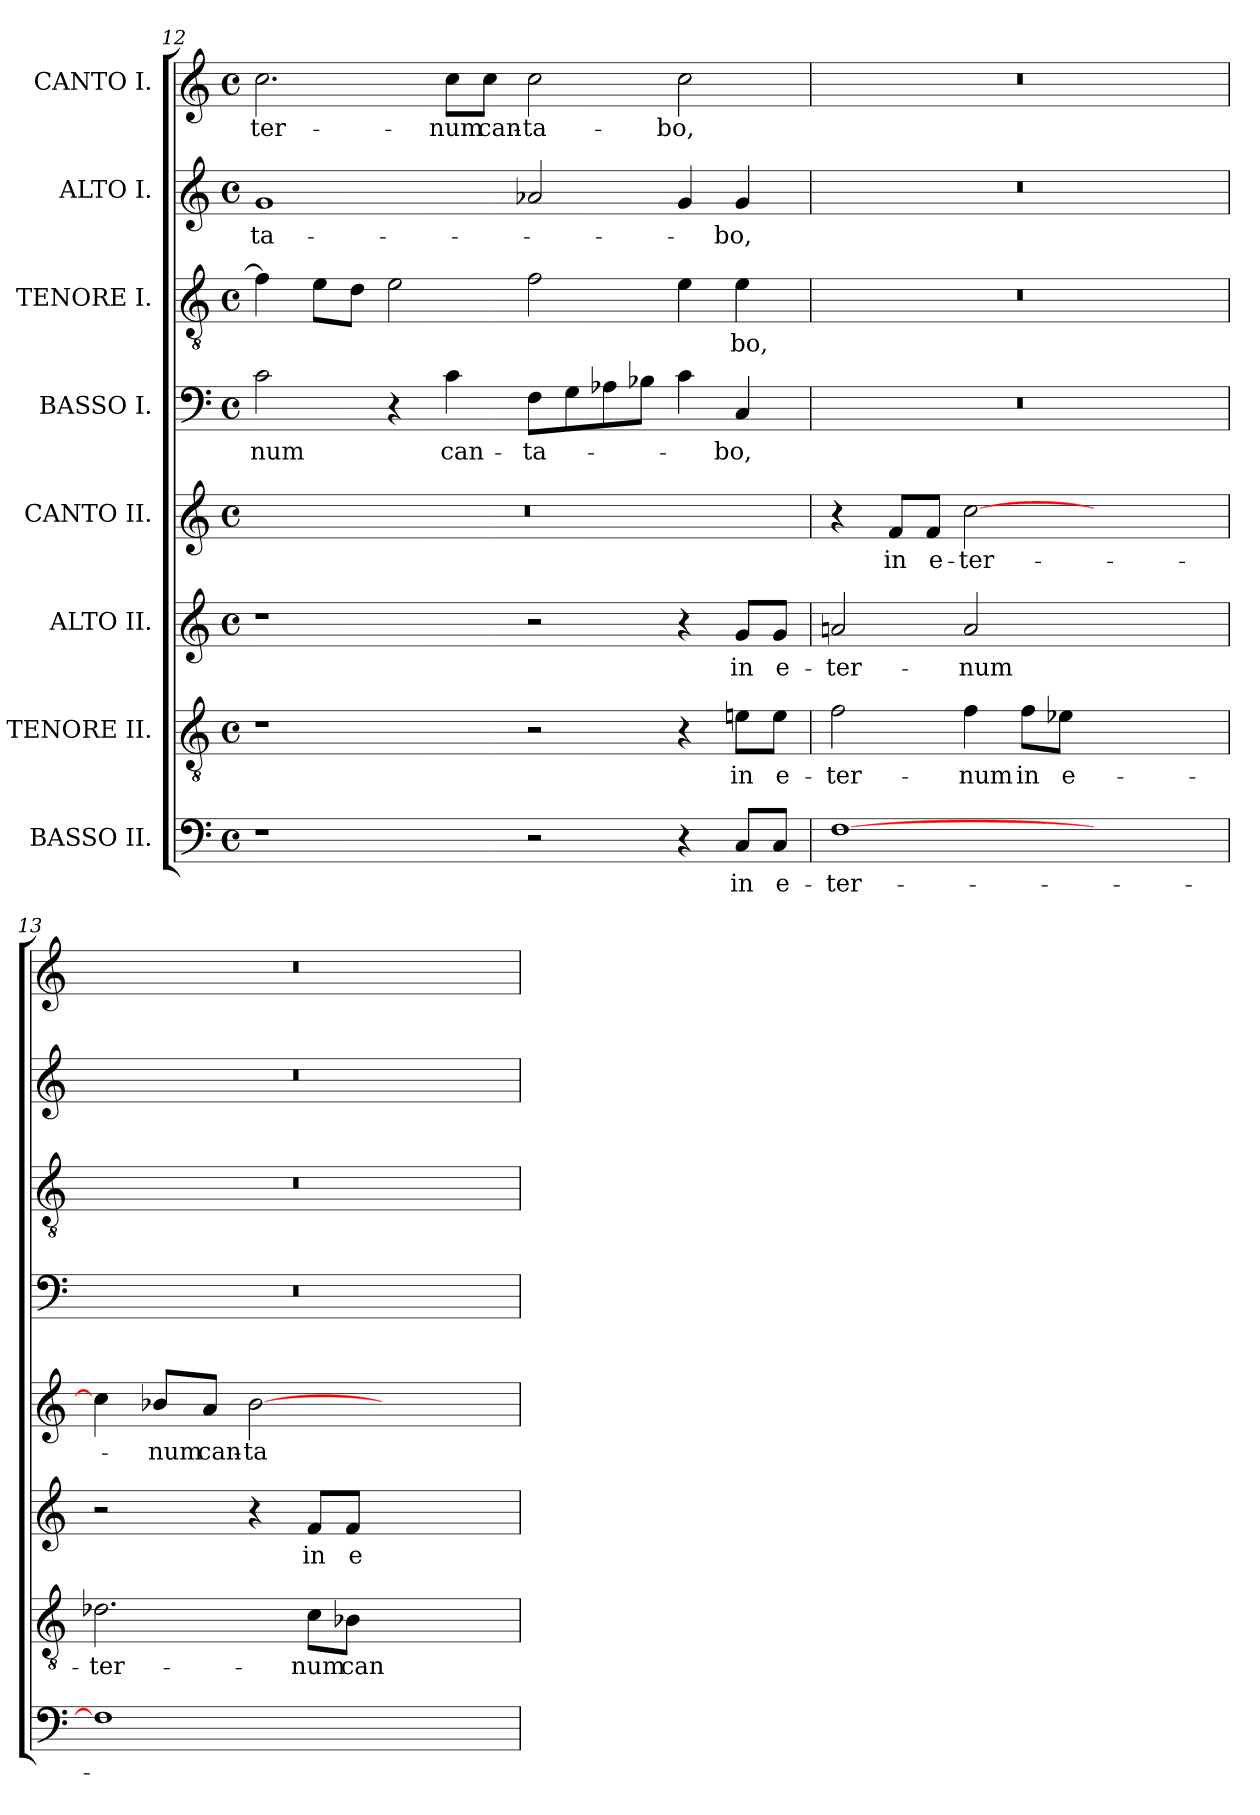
**kern	**text	**kern	**text	**kern	**text	**kern	**text	**kern	**text	**kern	**text	**kern	**text	**kern	**text
*part8	*part8	*part7	*part7	*part6	*part6	*part5	*part5	*part4	*part4	*part3	*part3	*part2	*part2	*part1	*part1
*staff8	*staff8	*staff7	*staff7	*staff6	*staff6	*staff5	*staff5	*staff4	*staff4	*staff3	*staff3	*staff2	*staff2	*staff1	*staff1
*I"BASSO II.	*	*I"TENORE II.	*	*I"ALTO II.	*	*I"CANTO II.	*	*I"BASSO I.	*	*I"TENORE I.	*	*I"ALTO I.	*	*I"CANTO I.	*
*clefF4	*	*clefGv2	*	*clefG2	*	*clefG2	*	*clefF4	*	*clefGv2	*	*clefG2	*	*clefG2	*
*k[]	*	*k[]	*	*k[]	*	*k[]	*	*k[]	*	*k[]	*	*k[]	*	*k[]	*
*M4/2	*	*M4/2	*	*M4/2	*	*M4/2	*	*M4/2	*	*M4/2	*	*M4/2	*	*M4/2	*
*met(c)	*	*met(c)	*	*met(c)	*	*met(c)	*	*met(c)	*	*met(c)	*	*met(c)	*	*met(c)	*
=12	=12	=12	=12	=12	=12	=12	=12	=12	=12	=12	=12	=12	=12	=12	=12
!	!	!	!	!	!	!	!	!	!LO:LY:b	!	!	!	!LO:LY:b	!	!LO:LY:b
1r	.	1r	.	1r	.	0r	.	2c\	-num	4f\]	.	1g	-ta-	2.cc\	-ter-
.	.	.	.	.	.	.	.	.	.	8e\L	.	.	.	.	.
.	.	.	.	.	.	.	.	.	.	8d\J	.	.	.	.	.
.	.	.	.	.	.	.	.	4r	.	2e\	.	.	.	.	.
!	!	!	!	!	!	!	!	!	!LO:LY:b	!	!	!	!	!	!LO:LY:b
.	.	.	.	.	.	.	.	4c\	can-	.	.	.	.	8cc\L	-num
!	!	!	!	!	!	!	!	!	!	!	!	!	!	!	!LO:LY:b
.	.	.	.	.	.	.	.	.	.	.	.	.	.	8cc\J	can-
!	!	!	!	!	!	!	!	!	!LO:LY:b	!	!	!	!	!	!LO:LY:b
2r	.	2r	.	2r	.	.	.	8F\L	-ta-	2f\	.	2a-X/	.	2cc\	-ta-
.	.	.	.	.	.	.	.	8G\	.	.	.	.	.	.	.
.	.	.	.	.	.	.	.	8A-X\	.	.	.	.	.	.	.
.	.	.	.	.	.	.	.	8B-X\J	.	.	.	.	.	.	.
!	!	!	!	!	!	!	!	!	!	!	!	!	!	!	!LO:LY:b
4r	.	4r	.	4r	.	.	.	4c\	.	4e\	.	4g/	.	2cc\	-bo,
!	!LO:LY:b	!	!LO:LY:b	!	!LO:LY:b	!	!	!	!LO:LY:b	!	!LO:LY:b	!	!LO:LY:b	!	!
8C/L	in	8en\L	in	8g/L	in	.	.	4C/	-bo,	4e\	-bo,	4g/	-bo,	.	.
!	!LO:LY:b	!	!LO:LY:b	!	!LO:LY:b	!	!	!	!	!	!	!	!	!	!
8C/J	e-	8e\J	e-	8g/J	e-	.	.	.	.	.	.	.	.	.	.
=13	=13	=13	=13	=13	=13	=13	=13	=13	=13	=13	=13	=13	=13	=13	=13
!	!LO:LY:b	!	!LO:LY:b	!	!LO:LY:b	!	!	!	!	!	!	!	!	!	!
[1F	-ter-	2f\	-ter-	2an/	-ter-	4r	.	0r	.	0r	.	0r	.	0r	.
!	!	!	!	!	!	!	!LO:LY:b	!	!	!	!	!	!	!	!
.	.	.	.	.	.	8f/L	in	.	.	.	.	.	.	.	.
!	!	!	!	!	!	!	!LO:LY:b	!	!	!	!	!	!	!	!
.	.	.	.	.	.	8f/J	e-	.	.	.	.	.	.	.	.
!	!	!	!LO:LY:b	!	!LO:LY:b	!	!LO:LY:b	!	!	!	!	!	!	!	!
.	.	4f\	-num	2a/	-num	[2cc\	-ter-	.	.	.	.	.	.	.	.
!	!	!	!LO:LY:b	!	!	!	!	!	!	!	!	!	!	!	!
.	.	8f\L	in	.	.	.	.	.	.	.	.	.	.	.	.
!	!	!	!LO:LY:b	!	!	!	!	!	!	!	!	!	!	!	!
.	.	8e-X\J	e-	.	.	.	.	.	.	.	.	.	.	.	.
1ryy	.	1ryy	.	1ryy	.	1ryy	.	.	.	.	.	.	.	.	.
!!LO:LB:g=z
=13X2	=13X2	=13X2	=13X2	=13X2	=13X2	=13X2	=13X2	=13X2	=13X2	=13X2	=13X2	=13X2	=13X2	=13X2	=13X2
!	!	!	!LO:LY:b	!	!	!	!	!	!	!	!	!	!	!	!
1F]	.	2.d-X\	-ter-	2r	.	4cc\]	.	0r	.	0r	.	0r	.	0r	.
!	!	!	!	!	!	!	!LO:LY:b	!	!	!	!	!	!	!	!
.	.	.	.	.	.	8b-X/L	-num	.	.	.	.	.	.	.	.
!	!	!	!	!	!	!	!LO:LY:b	!	!	!	!	!	!	!	!
.	.	.	.	.	.	8a/J	can-	.	.	.	.	.	.	.	.
!	!	!	!	!	!	!	!LO:LY:b	!	!	!	!	!	!	!	!
.	.	.	.	4r	.	[2b-\	-ta-	.	.	.	.	.	.	.	.
!	!	!	!LO:LY:b	!	!LO:LY:b	!	!	!	!	!	!	!	!	!	!
.	.	8c\L	-num	8f/L	in	.	.	.	.	.	.	.	.	.	.
!	!	!	!LO:LY:b	!	!LO:LY:b	!	!	!	!	!	!	!	!	!	!
.	.	8B-X\J	can-	8f/J	e-	.	.	.	.	.	.	.	.	.	.
1ryy	.	1ryy	.	1ryy	.	1ryy	.	.	.	.	.	.	.	.	.
=	=	=	=	=	=	=	=	=	=	=	=	=	=	=	=
*-	*-	*-	*-	*-	*-	*-	*-	*-	*-	*-	*-	*-	*-	*-	*-
